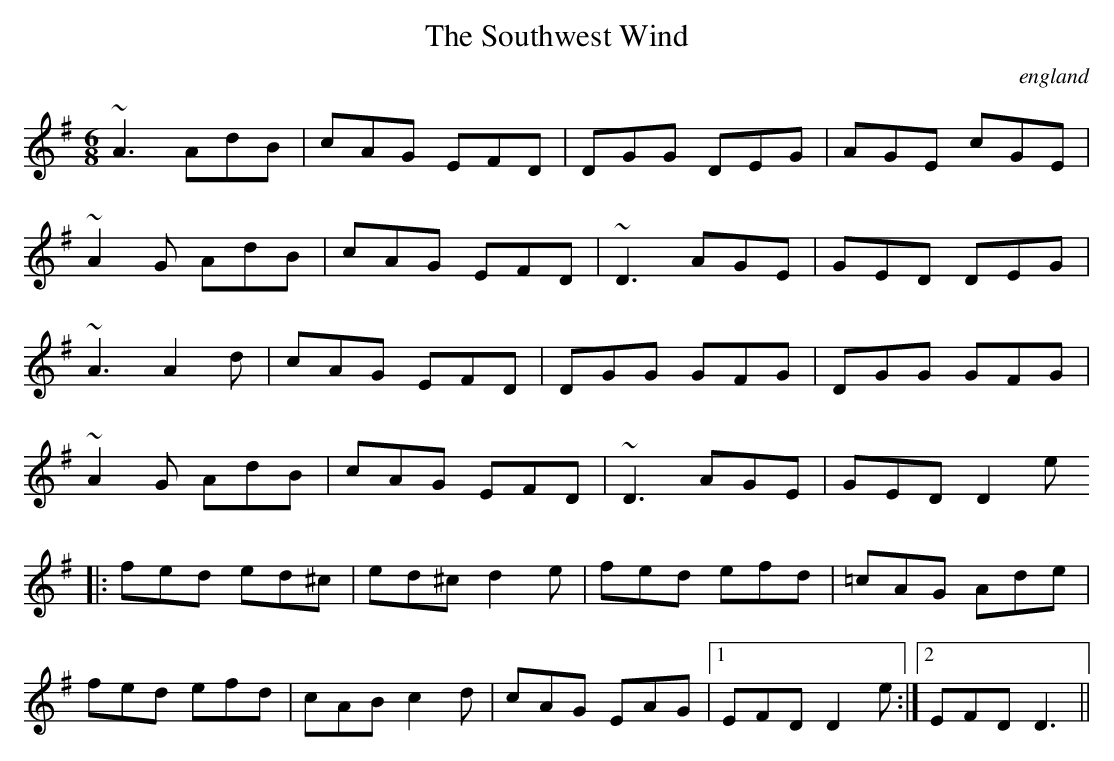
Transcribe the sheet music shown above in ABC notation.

X:1
T:Southwest Wind, The
O:england
M:6/8
L:1/8
K:Dmix
~A3 AdB|cAG EFD|DGG DEG|AGE cGE|
~A2G AdB|cAG EFD|~D3 AGE|GED DEG|
~A3 A2d|cAG EFD|DGG GFG|DGG GFG|
~A2G AdB|cAG EFD|~D3 AGE|GED D2e
|:fed ed^c|ed^c d2e|fed efd|=cAG Ade|
fed efd|cAB c2d|cAG EAG|1 EFD D2e:|2 EFD D3||
